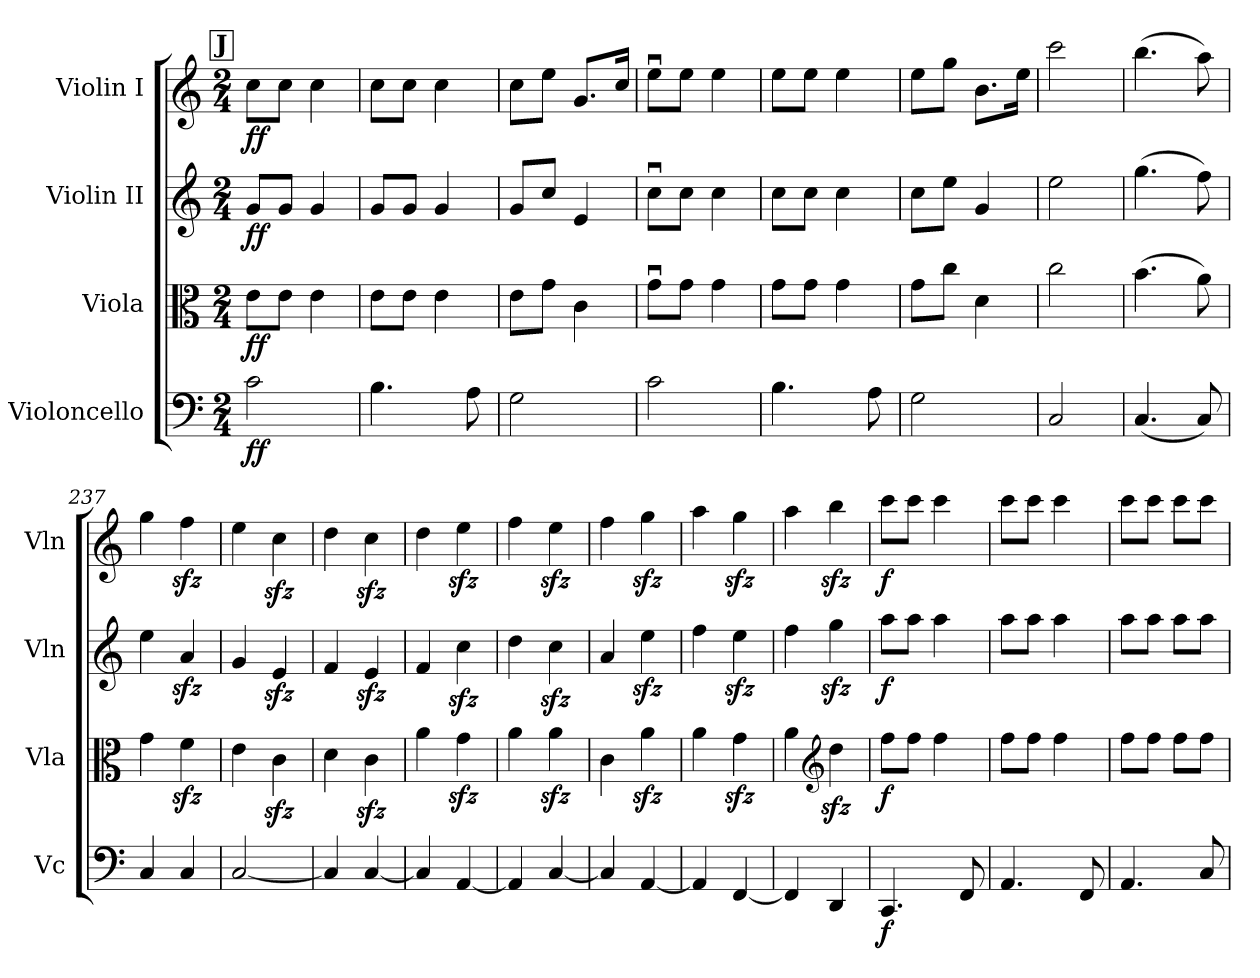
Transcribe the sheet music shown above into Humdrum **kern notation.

**kern	**dynam	**kern	**dynam	**kern	**dynam	**kern	**dynam
*part4	*part4	*part3	*part3	*part2	*part2	*part1	*part1
*staff4	*staff4	*staff3	*staff3	*staff2	*staff2	*staff1	*staff1
*I"Violoncello	*	*I"Viola	*	*I"Violin II	*	*I"Violin I	*
*I'Vc	*	*I'Vla	*	*I'Vln	*	*I'Vln	*
*clefF4	*	*clefC3	*	*clefG2	*	*clefG2	*
*k[]	*	*k[]	*	*k[]	*	*k[]	*
*M2/4	*	*M2/4	*	*M2/4	*	*M2/4	*
*MM176	*	*MM176	*	*MM176	*	*MM176	*
!!LO:REH:place=s1:a:B:fs=14:t=J
=229	=229	=229	=229	=229	=229	=229	=229
!	!LO:DY:b	!	!LO:DY:b	!	!LO:DY:b	!	!LO:DY:b
2c\	ff	8e\L	ff	8g/L	ff	8cc\L	ff
.	.	8e\J	.	8g/J	.	8cc\J	.
.	.	4e\	.	4g/	.	4cc\	.
=230	=230	=230	=230	=230	=230	=230	=230
4.B\	.	8e\L	.	8g/L	.	8cc\L	.
.	.	8e\J	.	8g/J	.	8cc\J	.
.	.	4e\	.	4g/	.	4cc\	.
8A\	.	.	.	.	.	.	.
=231	=231	=231	=231	=231	=231	=231	=231
2G\	.	8e\L	.	8g/L	.	8cc\L	.
.	.	8g\J	.	8cc/J	.	8ee\J	.
.	.	4c\	.	4e/	.	8.g/L	.
.	.	.	.	.	.	16cc/Jk	.
=232	=232	=232	=232	=232	=232	=232	=232
2c\	.	8gu\L	.	8ccu\L	.	8eeu\L	.
.	.	8g\J	.	8cc\J	.	8ee\J	.
.	.	4g\	.	4cc\	.	4ee\	.
=233	=233	=233	=233	=233	=233	=233	=233
4.B\	.	8g\L	.	8cc\L	.	8ee\L	.
.	.	8g\J	.	8cc\J	.	8ee\J	.
.	.	4g\	.	4cc\	.	4ee\	.
8A\	.	.	.	.	.	.	.
!!LO:LB:g=z
=234	=234	=234	=234	=234	=234	=234	=234
2G\	.	8g\L	.	8cc\L	.	8ee\L	.
.	.	8cc\J	.	8ee\J	.	8gg\J	.
.	.	4d\	.	4g/	.	8.b\L	.
.	.	.	.	.	.	16ee\Jk	.
=235	=235	=235	=235	=235	=235	=235	=235
2C/	.	2cc\	.	2ee\	.	2ccc\	.
=236	=236	=236	=236	=236	=236	=236	=236
(<4.C/	.	(>4.b\	.	(>4.gg\	.	(>4.bb\	.
8C/)	.	8a\)	.	8ff\)	.	8aa\)	.
=237	=237	=237	=237	=237	=237	=237	=237
4C/	.	4g\	.	4ee\	.	4gg\	.
4C/	.	4fzz<\	.	4azz</	.	4ffzz<\	.
=238	=238	=238	=238	=238	=238	=238	=238
[2C/	.	4e\	.	4g/	.	4ee\	.
.	.	4czz<\	.	4ezz</	.	4cczz<\	.
=239	=239	=239	=239	=239	=239	=239	=239
4C/]	.	4d\	.	4f/	.	4dd\	.
[4C/	.	4czz<\	.	4ezz</	.	4cczz<\	.
=240	=240	=240	=240	=240	=240	=240	=240
4C/]	.	4a\	.	4f/	.	4dd\	.
[4AA/	.	4gzz<\	.	4cczz<\	.	4eezz<\	.
=241	=241	=241	=241	=241	=241	=241	=241
4AA/]	.	4a\	.	4dd\	.	4ff\	.
[4C/	.	4azz<\	.	4cczz<\	.	4eezz<\	.
=242	=242	=242	=242	=242	=242	=242	=242
4C/]	.	4c\	.	4a/	.	4ff\	.
[4AA/	.	4azz<\	.	4eezz<\	.	4ggzz<\	.
=243	=243	=243	=243	=243	=243	=243	=243
4AA/]	.	4a\	.	4ff\	.	4aa\	.
[4FF/	.	4gzz<\	.	4eezz<\	.	4ggzz<\	.
=244	=244	=244	=244	=244	=244	=244	=244
4FF/]	.	4a\	.	4ff\	.	4aa\	.
*	*	*clefG2	*	*	*	*	*
4DD/	.	4ddzz<\	.	4ggzz<\	.	4bbzz<\	.
=245	=245	=245	=245	=245	=245	=245	=245
!	!LO:DY:b	!	!LO:DY:b	!	!LO:DY:b	!	!LO:DY:b
4.CC/	f	8ff\L	f	8aa\L	f	8ccc\L	f
.	.	8ff\J	.	8aa\J	.	8ccc\J	.
.	.	4ff\	.	4aa\	.	4ccc\	.
8FF/	.	.	.	.	.	.	.
=246	=246	=246	=246	=246	=246	=246	=246
!	!LO:DY:b	!	!	!	!	!	!
4.AA/	other-dynamics	8ff\L	.	8aa\L	.	8ccc\L	.
!	!	!	!LO:DY:b	!	!LO:DY:b	!	!LO:DY:b
.	.	8ff\J	other-dynamics	8aa\J	other-dynamics	8ccc\J	other-dynamics
.	.	4ff\	.	4aa\	.	4ccc\	.
8FF/	.	.	.	.	.	.	.
=247	=247	=247	=247	=247	=247	=247	=247
4.AA/	.	8ff\L	.	8aa\L	.	8ccc\L	.
.	.	8ff\J	.	8aa\J	.	8ccc\J	.
.	.	8ff\L	.	8aa\L	.	8ccc\L	.
8C/	.	8ff\J	.	8aa\J	.	8ccc\J	.
=	=	=	=	=	=	=	=
*-	*-	*-	*-	*-	*-	*-	*-
